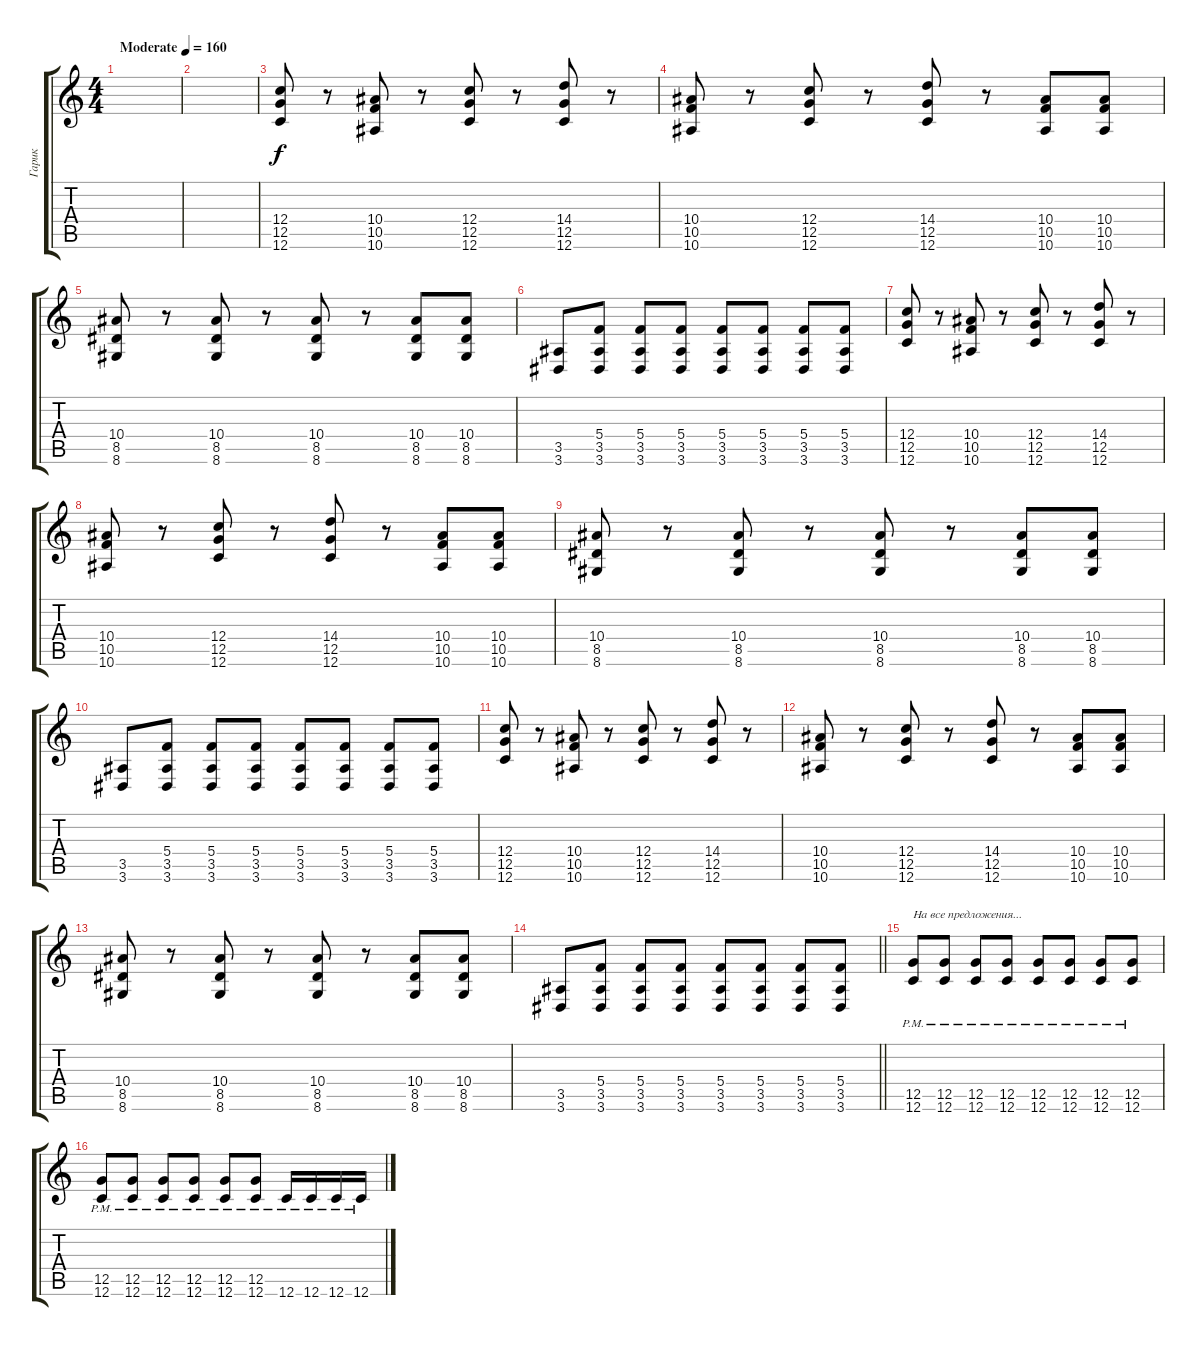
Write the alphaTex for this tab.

\track ("Гарик" "Гарик") {instrument distortionguitar}
\staff {score tabs}
\tuning (D4 A3 F3 C3 G2 C2) {hide}
\ts (4 4)
\tempo (160 "Moderate")
\clef g2
\ks c
|
|
(12.4 12.5 12.6).8 r.8 (10.4 10.5 10.6).8 r.8 (12.4 12.5 12.6).8 r.8 (14.4 12.5 12.6).8 r.8 |
(10.4 10.5 10.6).8 r.8 (12.4 12.5 12.6).8 r.8 (14.4 12.5 12.6).8 r.8 (10.4 10.5 10.6).8 (10.4 10.5 10.6).8 |
(10.4 8.5 8.6).8 r.8 (10.4 8.5 8.6).8 r.8 (10.4 8.5 8.6).8 r.8 (10.4 8.5 8.6).8 (10.4 8.5 8.6).8 |
(3.5 3.6).8 (5.4 3.5 3.6).8 (5.4 3.5 3.6).8 (5.4 3.5 3.6).8 (5.4 3.5 3.6).8 (5.4 3.5 3.6).8 (5.4 3.5 3.6).8 (5.4 3.5 3.6).8 |
(12.4 12.5 12.6).8 r.8 (10.4 10.5 10.6).8 r.8 (12.4 12.5 12.6).8 r.8 (14.4 12.5 12.6).8 r.8 |
(10.4 10.5 10.6).8 r.8 (12.4 12.5 12.6).8 r.8 (14.4 12.5 12.6).8 r.8 (10.4 10.5 10.6).8 (10.4 10.5 10.6).8 |
(10.4 8.5 8.6).8 r.8 (10.4 8.5 8.6).8 r.8 (10.4 8.5 8.6).8 r.8 (10.4 8.5 8.6).8 (10.4 8.5 8.6).8 |
(3.5 3.6).8 (5.4 3.5 3.6).8 (5.4 3.5 3.6).8 (5.4 3.5 3.6).8 (5.4 3.5 3.6).8 (5.4 3.5 3.6).8 (5.4 3.5 3.6).8 (5.4 3.5 3.6).8 |
(12.4 12.5 12.6).8 r.8 (10.4 10.5 10.6).8 r.8 (12.4 12.5 12.6).8 r.8 (14.4 12.5 12.6).8 r.8 |
(10.4 10.5 10.6).8 r.8 (12.4 12.5 12.6).8 r.8 (14.4 12.5 12.6).8 r.8 (10.4 10.5 10.6).8 (10.4 10.5 10.6).8 |
(10.4 8.5 8.6).8 r.8 (10.4 8.5 8.6).8 r.8 (10.4 8.5 8.6).8 r.8 (10.4 8.5 8.6).8 (10.4 8.5 8.6).8 |
\barLineRight lightlight
(3.5 3.6).8 (5.4 3.5 3.6).8 (5.4 3.5 3.6).8 (5.4 3.5 3.6).8 (5.4 3.5 3.6).8 (5.4 3.5 3.6).8 (5.4 3.5 3.6).8 (5.4 3.5 3.6).8 |
(12.5{pm} 12.6{pm}).8{txt "На все предложения..." dy f} (12.5{pm} 12.6{pm}).8 (12.5{pm} 12.6{pm}).8 (12.5{pm} 12.6{pm}).8 (12.5{pm} 12.6{pm}).8 (12.5{pm} 12.6{pm}).8 (12.5{pm} 12.6{pm}).8 (12.5{pm} 12.6{pm}).8 |
(12.5{pm} 12.6{pm}).8 (12.5{pm} 12.6{pm}).8 (12.5{pm} 12.6{pm}).8 (12.5{pm} 12.6{pm}).8 (12.5{pm} 12.6{pm}).8 (12.5{pm} 12.6{pm}).8 12.6{pm}.16 12.6{pm}.16 12.6{pm}.16 12.6{pm}.16
